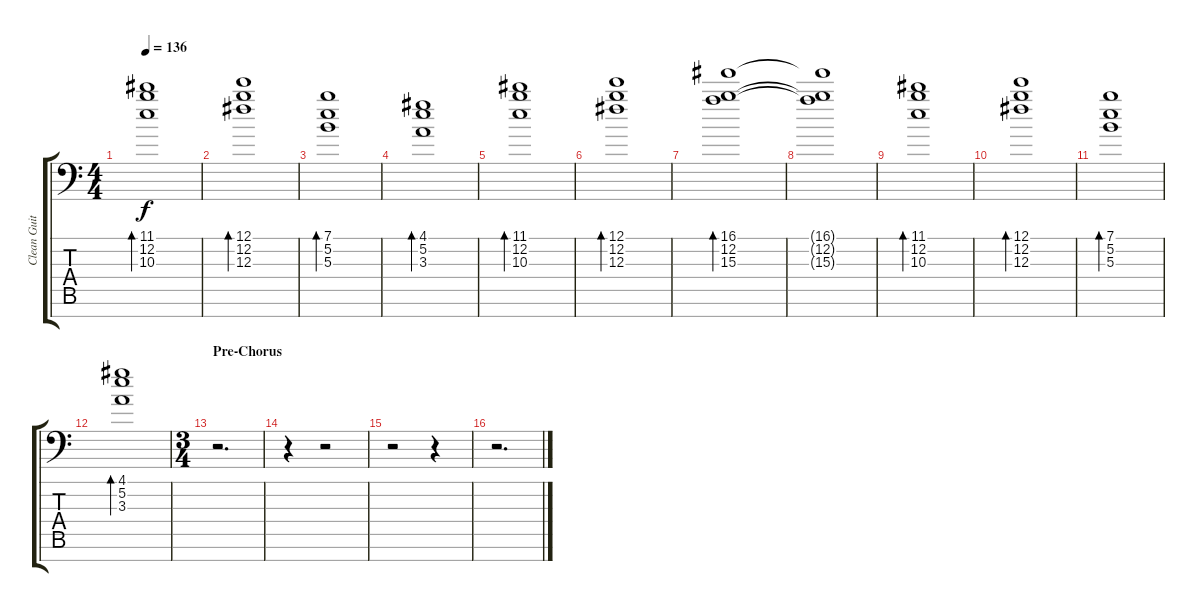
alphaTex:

\track ("Clean Guitar 2" "Clean Guit") {instrument electricguitarjazz}
\staff {score tabs}
\tuning (E4 B3 Gb3 D3 A2 E2 A1) {hide}
\ts (4 4)
\tempo 136
\clef f4
\ks c
(11.1 12.2 10.3).1{bd 480 dy f} |
(12.1 12.2 12.3).1{bd 480} |
(7.1 5.2 5.3).1{bd 480} |
(4.1 5.2 3.3).1{bd 480} |
(11.1 12.2 10.3).1{bd 480} |
(12.1 12.2 12.3).1{bd 480} |
(16.1 12.2 15.3).1{bd 480} |
(16.1{t} 12.2{t} 15.3{t}).1 |
(11.1 12.2 10.3).1{bd 480} |
(12.1 12.2 12.3).1{bd 480} |
(7.1 5.2 5.3).1{bd 480} |
(4.1 5.2 3.3).1{bd 480} |
\ts (3 4)
\section ("" "Pre-Chorus")
r.2{d} |
r.4 r.2 |
r.2 r.4 |
r.2{d}
